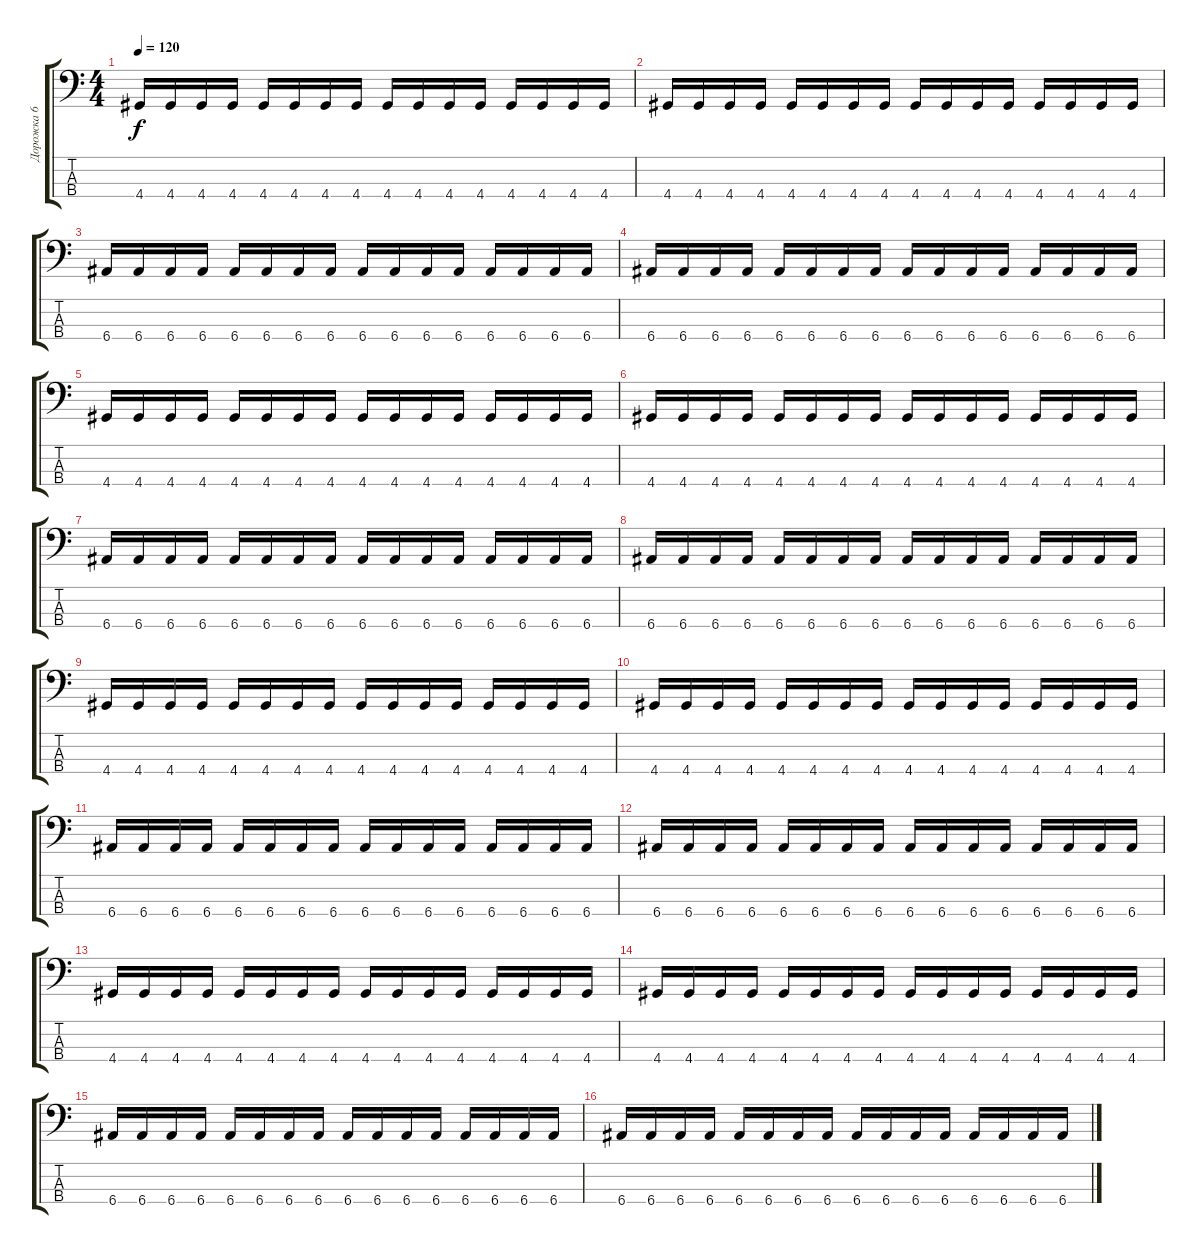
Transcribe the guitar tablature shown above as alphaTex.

\track ("Дорожка 6" "Дорожка 6") {instrument electricbasspick}
\staff {score tabs}
\tuning (G2 D2 A1 E1) {hide}
\ts (4 4)
\tempo 120
\clef f4
\ks c
4.4.16{dy f} 4.4.16 4.4.16 4.4.16 4.4.16 4.4.16 4.4.16 4.4.16 4.4.16 4.4.16 4.4.16 4.4.16 4.4.16 4.4.16 4.4.16 4.4.16 |
4.4.16 4.4.16 4.4.16 4.4.16 4.4.16 4.4.16 4.4.16 4.4.16 4.4.16 4.4.16 4.4.16 4.4.16 4.4.16 4.4.16 4.4.16 4.4.16 |
6.4.16{volume 12} 6.4.16 6.4.16 6.4.16 6.4.16 6.4.16 6.4.16 6.4.16 6.4.16 6.4.16 6.4.16 6.4.16 6.4.16 6.4.16 6.4.16 6.4.16 |
6.4.16 6.4.16 6.4.16 6.4.16 6.4.16 6.4.16 6.4.16 6.4.16 6.4.16 6.4.16 6.4.16 6.4.16 6.4.16 6.4.16 6.4.16 6.4.16 |
4.4.16 4.4.16 4.4.16 4.4.16 4.4.16 4.4.16 4.4.16 4.4.16 4.4.16 4.4.16 4.4.16 4.4.16 4.4.16 4.4.16 4.4.16 4.4.16 |
4.4.16 4.4.16 4.4.16 4.4.16 4.4.16 4.4.16 4.4.16 4.4.16 4.4.16 4.4.16 4.4.16 4.4.16 4.4.16 4.4.16 4.4.16 4.4.16 |
6.4.16 6.4.16 6.4.16 6.4.16 6.4.16 6.4.16 6.4.16 6.4.16 6.4.16 6.4.16 6.4.16 6.4.16 6.4.16 6.4.16 6.4.16 6.4.16 |
6.4.16 6.4.16 6.4.16 6.4.16 6.4.16 6.4.16 6.4.16 6.4.16 6.4.16 6.4.16 6.4.16 6.4.16 6.4.16 6.4.16 6.4.16 6.4.16 |
4.4.16 4.4.16 4.4.16 4.4.16 4.4.16 4.4.16 4.4.16 4.4.16 4.4.16 4.4.16 4.4.16 4.4.16 4.4.16 4.4.16 4.4.16 4.4.16 |
4.4.16 4.4.16 4.4.16 4.4.16 4.4.16 4.4.16 4.4.16 4.4.16 4.4.16 4.4.16 4.4.16 4.4.16 4.4.16 4.4.16 4.4.16 4.4.16 |
6.4.16{volume 12} 6.4.16 6.4.16 6.4.16 6.4.16 6.4.16 6.4.16 6.4.16 6.4.16 6.4.16 6.4.16 6.4.16 6.4.16 6.4.16 6.4.16 6.4.16 |
6.4.16 6.4.16 6.4.16 6.4.16 6.4.16 6.4.16 6.4.16 6.4.16 6.4.16 6.4.16 6.4.16 6.4.16 6.4.16 6.4.16 6.4.16 6.4.16 |
4.4.16 4.4.16 4.4.16 4.4.16 4.4.16 4.4.16 4.4.16 4.4.16 4.4.16 4.4.16 4.4.16 4.4.16 4.4.16 4.4.16 4.4.16 4.4.16 |
4.4.16 4.4.16 4.4.16 4.4.16 4.4.16 4.4.16 4.4.16 4.4.16 4.4.16 4.4.16 4.4.16 4.4.16 4.4.16 4.4.16 4.4.16 4.4.16 |
6.4.16 6.4.16 6.4.16 6.4.16 6.4.16 6.4.16 6.4.16 6.4.16 6.4.16 6.4.16 6.4.16 6.4.16 6.4.16 6.4.16 6.4.16 6.4.16 |
6.4.16 6.4.16 6.4.16 6.4.16 6.4.16 6.4.16 6.4.16 6.4.16 6.4.16 6.4.16 6.4.16 6.4.16 6.4.16 6.4.16 6.4.16 6.4.16
